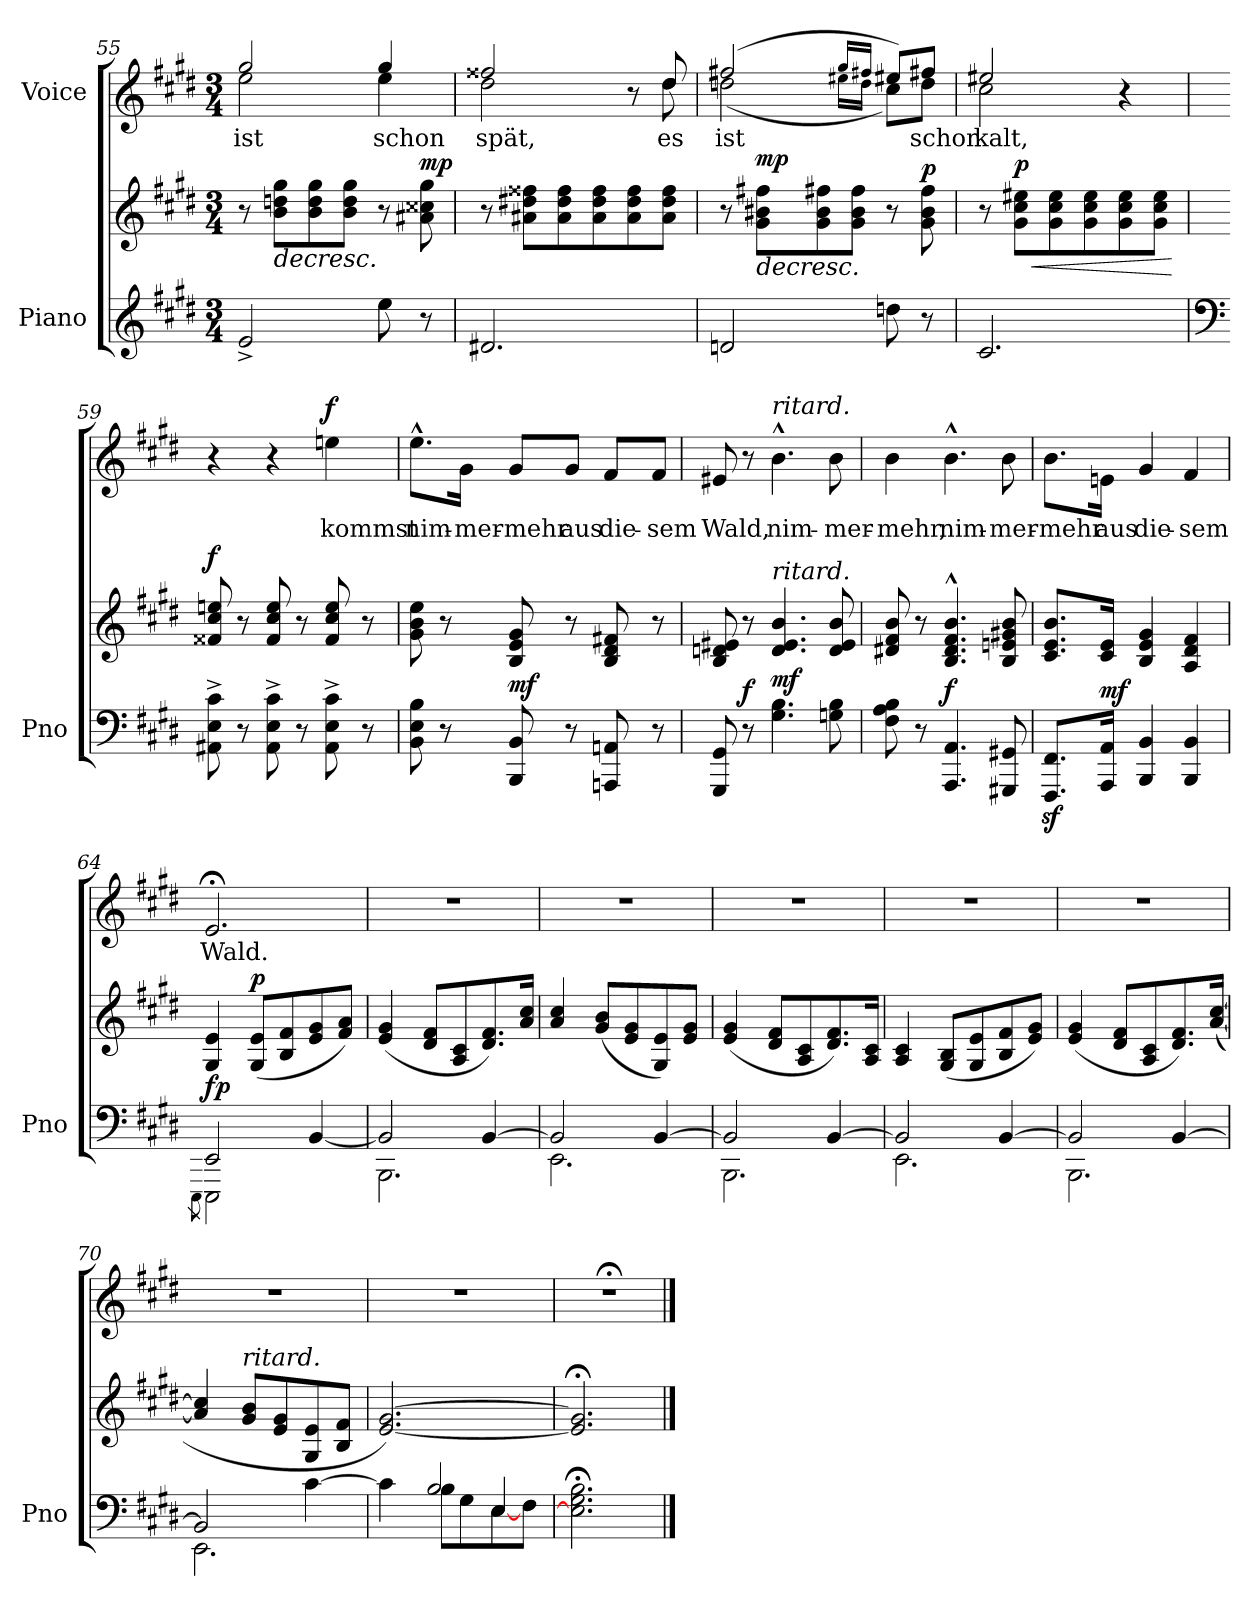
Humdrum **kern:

**kern	**kern	**dynam	**kern	**text	**dynam
*part2	*part2	*part2	*part1	*part1	*part1
*staff3	*staff2	*staff2/3	*staff1	*staff1	*staff1
*I"Piano	*	*	*I"Voice	*	*
*I'Pno	*	*	*	*	*
*clefG2	*clefG2	*	*clefG2	*	*
*k[f#c#g#d#]	*k[f#c#g#d#]	*	*k[f#c#g#d#]	*	*
*M3/4	*M3/4	*	*M3/4	*	*
=55	=55	=55	=55	=55	=55
!	!	!	!	!LO:LY:b	!
*	*	*	*^	*	*
2e^/	8r	.	2gg#/	2ee\	ist	.
!	!	!LO:HP:b	!	!	!	!
.	8b\ 8ddn\ 8gg#\L	>	.	.	.	.
.	8b\ 8dd\ 8gg#\	.	.	.	.	.
.	8b\ 8dd\ 8gg#\J	.	.	.	.	.
!	!	!	!	!	!LO:LY:b	!
8ee\	8r	.	4gg#/	4ee\	schon	.
!	!	!LO:DY:a	!	!	!	!
8r	8a#X\ 8cc##X\ 8gg#\	mp	.	.	.	.
*	*	*	*v	*v	*	*
.	.	]	.	.	.
=56	=56	=56	=56	=56	=56
!	!	!	!	!LO:LY:b	!
*	*	*	*^	*	*
2.d#X/	8r	.	2ff##X/	2dd#\	spät,	.
.	8a#X\ 8dd#X\ 8ff##X\L	.	.	.	.	.
.	8a#\ 8dd#\ 8ff##\	.	.	.	.	.
.	8a#\ 8dd#\ 8ff##\	.	.	.	.	.
.	8a#\ 8dd#\ 8ff##\	.	8r	8ryy	.	.
!	!	!	!	!	!LO:LY:b	!
.	8a#\ 8dd#\ 8ff##\J	.	8dd#/	8dd#\	es	.
=57	=57	=57	=57	=57	=57	=57
*	*^	*	*	*	*	*
!	!	!	!	!	!	!LO:LY:b	!
*	*	*	*	*	*^	*	*
2dn/	8r	8ryy	.	(>2ff#X/	(<2ddn\	2ffn/yy	ist	.
!	!	!	!LO:HP:b	!	!	!	!	!
!	!	!	!LO:DY:n=1:a	!	!	!	!	!
.	8g#\ 8b#X\ 8ff#X\L	4.ffnyy	> mp	.	.	.	.	.
.	8g#\ 8b#\ 8ff#X\	.	.	.	.	.	.	.
.	8g#\ 8b#\ 8ff#\J	.	.	.	.	.	.	.
.	.	.	.	16qgg#/LL	16qee#\LL	.	.	.
.	.	.	.	16qff#X/JJ	16qdd\JJ	.	.	.
8ddn\	8r	4ryy	.	8ee#X/L)	8cc#\L)	4rFyy	.	.
!	!	!	!LO:DY:n=2:a	!	!	!	!LO:LY:b	!
8r	8g#\ 8b#\ 8ff#\	.	p	8ff#/J	8dd\J	.	schon	.
*	*v	*v	*	*	*	*	*	*
*	*	*	*v	*v	*v	*	*
.	.	]	.	.	.
=58	=58	=58	=58	=58	=58
!	!	!	!	!LO:LY:b	!
*	*	*	*^	*	*
2.c#/	8r	.	2ee#X/	2cc#\	kalt,	.
!	!	!LO:HP:b	!	!	!	!
!	!	!LO:DY:n=1:a	!	!	!	!
.	8g#\ 8cc#\ 8ee#X\L	< p	.	.	.	.
.	8g#\ 8cc#\ 8ee#\	.	.	.	.	.
.	8g#\ 8cc#\ 8ee#\	.	.	.	.	.
.	8g#\ 8cc#\ 8ee#\	.	4r	4ryy	.	.
.	8g#\ 8cc#\ 8ee#\J	.	.	.	.	.
*	*	*	*v	*v	*	*
.	.	[	.	.	.
=59	=59	=59	=59	=59	=59
*clefF4	*	*	*	*	*
!	!	!LO:DY:a	!	!	!
8AA#X\^ 8E\^ 8c#\^	8f##X/ 8cc#/ 8een/	f	4r	.	.
8r	8r	.	.	.	.
8AA#\^ 8E\^ 8c#\^	8f##/ 8cc#/ 8ee/	.	4r	.	.
8r	8r	.	.	.	.
!	!	!	!	!LO:LY:b	!LO:DY:a
8AA#\^ 8E\^ 8c#\^	8f##/ 8cc#/ 8ee/	.	4een\	kommst	f
8r	8r	.	.	.	.
!!LO:LB:g=z
=60	=60	=60	=60	=60	=60
*	*^	*	*	*	*
!	!	!	!	!	!LO:LY:b	!
8BB\ 8E\ 8B\	8g#\ 8b\ 8ee\	8rcyy	.	8.ee^^\L	nim-	.
8r	8r	8ryy	.	.	.	.
!	!	!	!	!	!LO:LY:b	!
.	.	.	.	16g#\Jk	-mer-	.
!	!	!	!LO:DY:a=2	!	!LO:LY:b	!
8BBB/ 8BB/	8B/ 8e/ 8g#/	8rddyy	mf	8g#/L	-mehr	.
!	!	!	!	!	!LO:LY:b	!
8r	8r	8ryy	.	8g#/J	aus	.
!	!	!	!	!	!LO:LY:b	!
8AAAn/ 8AAn/	8B/ 8d#/ 8f#X/	8fn/yy	.	8f#/L	die-	.
!	!	!	!	!	!LO:LY:b	!
8r	8r	8ryy	.	8f#/J	-sem	.
=61	=61	=61	=61	=61	=61	=61
!	!	!	!	!	!LO:LY:b	!
*	*v	*v	*	*	*	*
8GGG#/ 8GG#/	8B/ 8dn/ 8e#X/	.	8e#X/	Wald,	.
!	!	!LO:DY:a=2	!	!	!
8r	8r	f	8r	.	.
*	*	*	*MM100	*	*
!	!	!	!LO:TX:a:i:t=ritard.	!	!
!	!LO:TX:a:i:t=ritard.	!	!	!	!
!	!	!LO:DY:a=2	!	!LO:LY:b	!
4.G#\ 4.B\	4.d/ 4.e#/ 4.b/	mf	4.b^^\	nim-	.
!	!	!	!	!LO:LY:b	!
8Gn\ 8B\	8d/ 8e#/ 8b/	.	8b\	-mer-	.
=62	=62	=62	=62	=62	=62
!	!	!	!	!LO:LY:b	!
8F#\ 8A\ 8B\	8d#X/ 8f#/ 8b/	.	4b\	-mehr,	.
8r	8r	.	.	.	.
!	!	!LO:DY:a=2	!	!LO:LY:b	!
4.AAA/ 4.AA/	4.B/^^ 4.d#/^^ 4.f#/^^ 4.b/^^	f	4.b^^\	nim-	.
!	!	!	!	!LO:LY:b	!
8GGG#X/ 8GG#X/	8B/ 8en/ 8g#X/ 8b/	.	8b\	-mer-	.
=63	=63	=63	=63	=63	=63
!	!	!	!	!LO:LY:b	!
8.FFF#/z> 8.FF#/z>L	8.c#/ 8.e/ 8.b/L	.	8.b\L	-mehr	.
!	!	!LO:DY:a=2	!	!LO:LY:b	!
16AAA/ 16AA/Jk	16c#/ 16e/Jk	mf	16en\Jk	aus	.
!	!	!	!	!LO:LY:b	!
4BBB/ 4BB/	4B/ 4e/ 4g#/	.	4g#/	die-	.
!	!	!	!	!LO:LY:b	!
4BBB/ 4BB/	4A/ 4d#/ 4f#/	.	4f#/	-sem	.
=64	=64	=64	=64	=64	=64
*^	*	*	*	*	*
.	8qEEE\	.	.	.	.	.
!	!	!	!LO:DY:a=2	!	!LO:LY:b	!
2EE/	2EEE\	4G#/ 4e/	fp	2.e;</	Wald.	.
!	!	!	!LO:DY:a	!	!	!
.	.	(<8G#/ 8e/L	p	.	.	.
.	.	8B/ 8f#/	.	.	.	.
[4BB/	4rBByy	8e/ 8g#/	.	.	.	.
.	.	8f#/ 8a/J)	.	.	.	.
!!LO:LB:g=z
=65	=65	=65	=65	=65	=65	=65
*	*	*	*	*MM120	*	*
2BB/]	2.BBB\	(<4e/ 4g#/	.	2.r	.	.
.	.	8d#/ 8f#/L	.	.	.	.
.	.	8A/ 8c#/	.	.	.	.
[4BB/	.	8.d#/ 8.f#/)	.	.	.	.
.	.	16a/ 16cc#/Jk	.	.	.	.
=66	=66	=66	=66	=66	=66	=66
2BB/]	2.EE\	4a/ 4cc#/	.	2.r	.	.
.	.	(<8g#/ 8b/L	.	.	.	.
.	.	8e/ 8g#/	.	.	.	.
[4BB/	.	8G#/ 8e/)	.	.	.	.
.	.	8e/ 8g#/J	.	.	.	.
=67	=67	=67	=67	=67	=67	=67
2BB/]	2.BBB\	(<4e/ 4g#/	.	2.r	.	.
.	.	8d#/ 8f#/L	.	.	.	.
.	.	8A/ 8c#/	.	.	.	.
[4BB/	.	8.d#/ 8.f#/)	.	.	.	.
.	.	16A/ 16c#/Jk	.	.	.	.
=68	=68	=68	=68	=68	=68	=68
2BB/]	2.EE\	4A/ 4c#/	.	2.r	.	.
.	.	(<8G#/ 8B/L	.	.	.	.
.	.	8G#/ 8e/	.	.	.	.
[4BB/	.	8B/ 8f#/	.	.	.	.
.	.	8e/ 8g#/J)	.	.	.	.
=69	=69	=69	=69	=69	=69	=69
2BB/]	2.BBB\	(<4e/ 4g#/	.	2.r	.	.
.	.	8d#/ 8f#/L	.	.	.	.
.	.	8A/ 8c#/	.	.	.	.
[4BB/	.	8.d#/ 8.f#/)	.	.	.	.
.	.	(>[16a/ [16cc#/Jk	.	.	.	.
=70	=70	=70	=70	=70	=70	=70
2BB/]	2.EE\	4a/] 4cc#/]	.	2.r	.	.
!	!	!LO:TX:a:i:t=ritard.	!	!	!	!
.	.	8g#/ 8b/L	.	.	.	.
.	.	8e/ 8g#/	.	.	.	.
[4c#\	.	8G#/ 8e/	.	.	.	.
.	.	8B/ 8f#/J	.	.	.	.
=71	=71	=71	=71	=71	=71	=71
*	*^	*	*	*	*	*
4c#\]	4ryy	2ryy	[2.e/ [2.g#/)	.	2.r	.	.
2B/	8B\L	.	.	.	.	.	.
.	8G#\	.	.	.	.	.	.
.	[8E\	4E/	.	.	.	.	.
.	8F#\J	.	.	.	.	.	.
*v	*v	*v	*	*	*	*	*
=72	=72	=72	=72	=72	=72
2.E\];< 2.G#\;< 2.B\;<	2.e/];< 2.g#/];<	.	2.r;<	.	.
==	==	==	==	==	==
*-	*-	*-	*-	*-	*-
